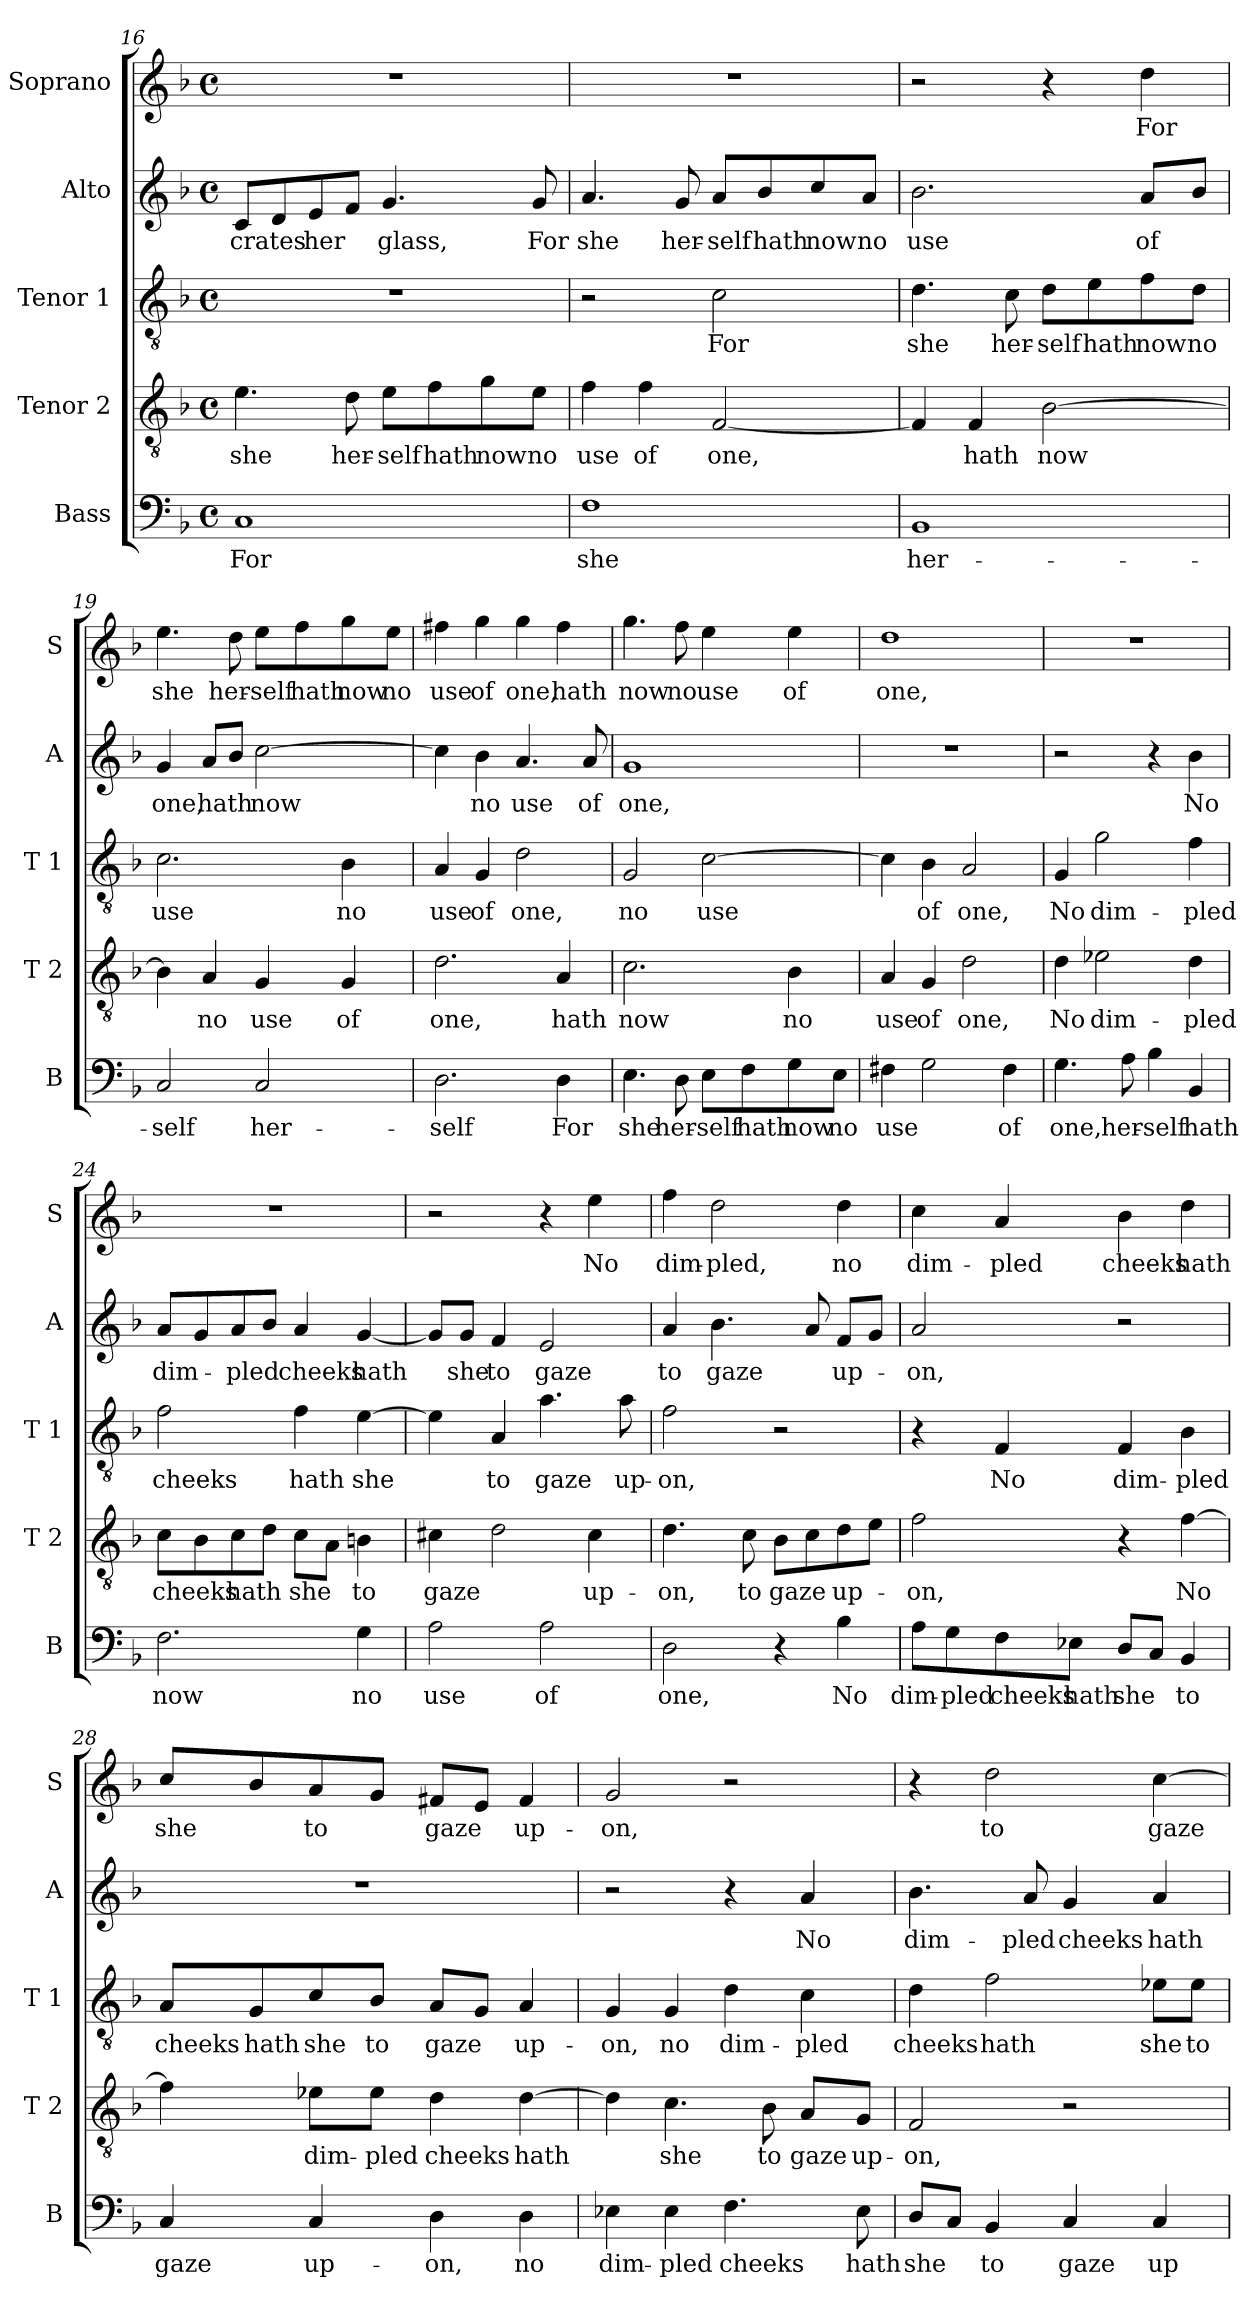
**kern	**text	**kern	**text	**kern	**text	**kern	**text	**kern	**text
*part5	*part5	*part4	*part4	*part3	*part3	*part2	*part2	*part1	*part1
*staff5	*staff5	*staff4	*staff4	*staff3	*staff3	*staff2	*staff2	*staff1	*staff1
*I"Bass	*	*I"Tenor 2	*	*I"Tenor 1	*	*I"Alto	*	*I"Soprano	*
*I'B	*	*I'T 2	*	*I'T 1	*	*I'A	*	*I'S	*
!!LO:PB:g=z
*clefF4	*	*clefGv2	*	*clefGv2	*	*clefG2	*	*clefG2	*
*k[b-]	*	*k[b-]	*	*k[b-]	*	*k[b-]	*	*k[b-]	*
*F:	*	*F:	*	*F:	*	*F:	*	*F:	*
*M4/4	*	*M4/4	*	*M4/4	*	*M4/4	*	*M4/4	*
*met(c)	*	*met(c)	*	*met(c)	*	*met(c)	*	*met(c)	*
=16	=16	=16	=16	=16	=16	=16	=16	=16	=16
1C	For	4.e\	she	1r	.	8c/L	-crates	1r	.
.	.	.	.	.	.	8d/	.	.	.
.	.	.	.	.	.	8e/	her	.	.
.	.	8d\	her-	.	.	8f/J	.	.	.
.	.	8e\L	-self	.	.	4.g/	glass,	.	.
.	.	8f\	hath	.	.	.	.	.	.
.	.	8g\	now	.	.	.	.	.	.
.	.	8e\J	no	.	.	8g/	For	.	.
=17	=17	=17	=17	=17	=17	=17	=17	=17	=17
1F	she	4f\	use	2r	.	4.a/	she	1r	.
.	.	4f\	of	.	.	.	.	.	.
.	.	.	.	.	.	8g/	her-	.	.
.	.	[2F/	one,	2c\	For	8a/L	-self	.	.
.	.	.	.	.	.	8b-/	hath	.	.
.	.	.	.	.	.	8cc/	now	.	.
.	.	.	.	.	.	8a/J	no	.	.
=18	=18	=18	=18	=18	=18	=18	=18	=18	=18
1BB-	her-	4F/]	.	4.d\	she	2.b-\	use	2r	.
.	.	4F/	hath	.	.	.	.	.	.
.	.	.	.	8c\	her-	.	.	.	.
.	.	[2B-\	now	8d\L	-self	.	.	4r	.
.	.	.	.	8e\	hath	.	.	.	.
.	.	.	.	8f\	now	8a/L	of	4dd\	For
.	.	.	.	8d\J	no	8b-/J	.	.	.
!!LO:LB:g=z
=19	=19	=19	=19	=19	=19	=19	=19	=19	=19
2C/	-self	4B-\]	.	2.c\	use	4g/	one,	4.ee\	she
.	.	4A/	no	.	.	8a/L	hath	.	.
.	.	.	.	.	.	8b-/J	.	8dd\	her-
2C/	her-	4G/	use	.	.	[2cc\	now	8ee\L	-self
.	.	.	.	.	.	.	.	8ff\	hath
.	.	4G/	of	4B-\	no	.	.	8gg\	now
.	.	.	.	.	.	.	.	8ee\J	no
=20	=20	=20	=20	=20	=20	=20	=20	=20	=20
2.D\	-self	2.d\	one,	4A/	use	4cc\]	.	4ff#X\	use
.	.	.	.	4G/	of	4b-\	no	4gg\	of
.	.	.	.	2d\	one,	4.a/	use	4gg\	one,
4D\	For	4A/	hath	.	.	.	.	4ff#\	hath
.	.	.	.	.	.	8a/	of	.	.
=21	=21	=21	=21	=21	=21	=21	=21	=21	=21
4.E\	she	2.c\	now	2G/	no	1g	one,	4.gg\	now
8D\	her-	.	.	.	.	.	.	8ff\	no
8E\L	-self	.	.	[2c\	use	.	.	4ee\	use
8F\	hath	.	.	.	.	.	.	.	.
8G\	now	4B-\	no	.	.	.	.	4ee\	of
8E\J	no	.	.	.	.	.	.	.	.
=22	=22	=22	=22	=22	=22	=22	=22	=22	=22
4F#X\	use	4A/	use	4c\]	.	1r	.	1dd	one,
2G\	.	4G/	of	4B-\	of	.	.	.	.
.	.	2d\	one,	2A/	one,	.	.	.	.
4F#\	of	.	.	.	.	.	.	.	.
!!LO:PB:g=z
=23	=23	=23	=23	=23	=23	=23	=23	=23	=23
4.G\	one,	4d\	No	4G/	No	2r	.	1r	.
.	.	2e-X\	dim-	2g\	dim-	.	.	.	.
8A\	her-	.	.	.	.	.	.	.	.
4B-\	-self	.	.	.	.	4r	.	.	.
4BB-/	hath	4d\	-pled	4f\	-pled	4b-\	No	.	.
=24	=24	=24	=24	=24	=24	=24	=24	=24	=24
2.F\	now	8c\L	cheeks	2f\	cheeks	8a/L	dim-	1r	.
.	.	8B-\	.	.	.	8g/	.	.	.
.	.	8c\	hath	.	.	8a/	-pled	.	.
.	.	8d\J	.	.	.	8b-/J	.	.	.
.	.	8c\L	she	4f\	hath	4a/	cheeks	.	.
.	.	8A\J	.	.	.	.	.	.	.
4G\	no	4Bn\	to	[4e\	she	[4g/	hath	.	.
=25	=25	=25	=25	=25	=25	=25	=25	=25	=25
2A\	use	4c#X\	gaze	4e\]	.	8g/L]	.	2r	.
.	.	.	.	.	.	8g/J	she	.	.
.	.	2d\	.	4A/	to	4f/	to	.	.
2A\	of	.	.	4.a\	gaze	2e/	gaze	4r	.
.	.	4c#\	up-	.	.	.	.	4ee\	No
.	.	.	.	8a\	up-	.	.	.	.
!!LO:LB:g=z
=26	=26	=26	=26	=26	=26	=26	=26	=26	=26
2D\	one,	4.d\	-on,	2f\	-on,	4a/	to	4ff\	dim-
.	.	.	.	.	.	4.b-\	gaze	2dd\	-pled,
.	.	8c\	to	.	.	.	.	.	.
4r	.	8B-\L	gaze	2r	.	.	.	.	.
.	.	8c\	.	.	.	8a/	.	.	.
4B-\	No	8d\	up-	.	.	8f/L	up-	4dd\	no
.	.	8e\J	.	.	.	8g/J	.	.	.
=27	=27	=27	=27	=27	=27	=27	=27	=27	=27
8A\L	dim-	2f\	-on,	4r	.	2a/	-on,	4cc\	dim-
8G\	-pled	.	.	.	.	.	.	.	.
8F\	cheeks	.	.	4F/	No	.	.	4a/	-pled
8E-X\J	hath	.	.	.	.	.	.	.	.
8D/L	she	4r	.	4F/	dim-	2r	.	4b-\	cheeks
8C/J	.	.	.	.	.	.	.	.	.
4BB-/	to	[4f\	No	4B-\	-pled	.	.	4dd\	hath
=28	=28	=28	=28	=28	=28	=28	=28	=28	=28
4C/	gaze	4f\]	.	8A/L	cheeks	1r	.	8cc/L	she
.	.	.	.	8G/	hath	.	.	8b-/	.
4C/	up-	8e-X\L	dim-	8c/	she	.	.	8a/	to
.	.	8e-\J	-pled	8B-/J	to	.	.	8g/J	.
4D\	-on,	4d\	cheeks	8A/L	gaze	.	.	8f#X/L	gaze
.	.	.	.	8G/J	.	.	.	8e/J	.
4D\	no	[4d\	hath	4A/	up-	.	.	4f#/	up-
!!LO:PB:g=z
=29	=29	=29	=29	=29	=29	=29	=29	=29	=29
4E-X\	dim-	4d\]	.	4G/	-on,	2r	.	2g/	-on,
4E-\	-pled	4.c\	she	4G/	no	.	.	.	.
4.F\	cheeks	.	.	4d\	dim-	4r	.	2r	.
.	.	8B-\	to	.	.	.	.	.	.
.	.	8A/L	gaze	4c\	-pled	4a/	No	.	.
8E-\	hath	8G/J	up-	.	.	.	.	.	.
=30	=30	=30	=30	=30	=30	=30	=30	=30	=30
8D/L	she	2F/	-on,	4d\	cheeks	4.b-\	dim-	4r	.
8C/J	.	.	.	.	.	.	.	.	.
4BB-/	to	.	.	2f\	hath	.	.	2dd\	to
.	.	.	.	.	.	8a/	-pled	.	.
4C/	gaze	2r	.	.	.	4g/	cheeks	.	.
4C/	up-	.	.	8e-X\L	she	4a/	hath	[4cc\	gaze
.	.	.	.	8e-\J	to	.	.	.	.
=	=	=	=	=	=	=	=	=	=
*-	*-	*-	*-	*-	*-	*-	*-	*-	*-
